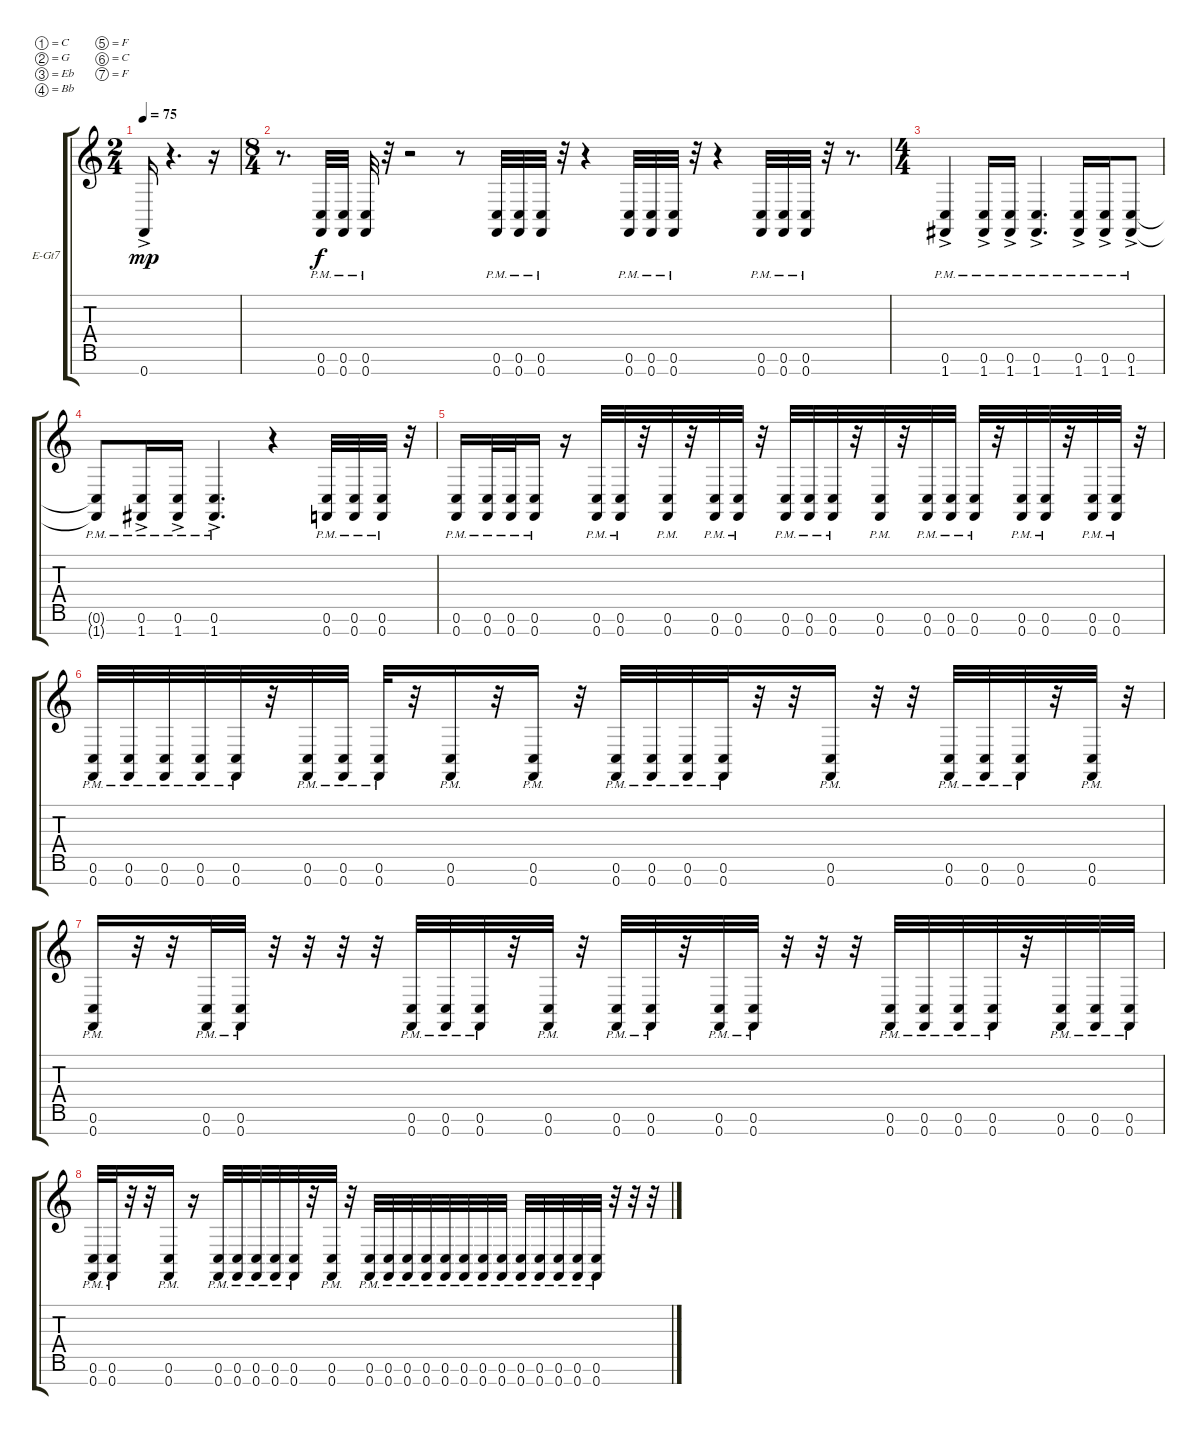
\bracketExtendMode groupsimilarinstruments
\firstSystemTrackNameOrientation horizontal
\otherSystemsTrackNameOrientation horizontal
\track ("Electric Guitar" "E-Gt7") {instrument distortionguitar}
\staff {score tabs}
\tuning (C4 G3 Eb3 Bb2 F2 C2 F1)
\ts (2 4)
\beaming (8 2 2 2 2)
\tempo 75
\clef g2
\ks c
0.7{ac}.16{dy mp} r.4{d} r.16 |
\ts (8 4)
\beaming (8 2 2 2 10)
r.8{d} (0.6{pm} 0.7{pm}).32{dy f} (0.6{pm} 0.7{pm}).32 (0.6{pm} 0.7{pm}).32 r.32 r.2 r.8 (0.6{pm} 0.7{pm}).32 (0.6{pm} 0.7{pm}).32 (0.6{pm} 0.7{pm}).32 r.32 r.4 (0.6{pm} 0.7{pm}).32 (0.6{pm} 0.7{pm}).32 (0.6{pm} 0.7{pm}).32 r.32 r.4 (0.6{pm} 0.7{pm}).32 (0.6{pm} 0.7{pm}).32 (0.6{pm} 0.7{pm}).32 r.32 r.8{d} |
\ts (4 4)
\beaming (8 2 2 2 2)
(0.6{pm} 1.7{ac pm}).4 (0.6{pm} 1.7{ac pm}).16 (0.6{pm} 1.7{ac pm}).16 (0.6{pm} 1.7{ac pm}).4{d} (0.6{pm} 1.7{ac pm}).16 (0.6{pm} 1.7{ac pm}).16 (0.6{pm} 1.7{ac pm}).8 |
(0.6{pm t} 1.7{pm t}).8 (0.6{pm} 1.7{ac pm}).16 (0.6{pm} 1.7{ac pm}).16 (0.6{pm} 1.7{ac pm}).4{d} r.4 (0.6{pm} 0.7{pm}).32 (0.6{pm} 0.7{pm}).32 (0.6{pm} 0.7{pm}).32 r.32 |
(0.6{pm} 0.7{pm}).16 (0.6{pm} 0.7{pm}).32 (0.6{pm} 0.7{pm}).32 (0.6{pm} 0.7{pm}).16 r.16 (0.6{pm} 0.7{pm}).32 (0.6{pm} 0.7{pm}).32 r.32 (0.6{pm} 0.7{pm}).32 r.32 (0.6{pm} 0.7{pm}).32 (0.6{pm} 0.7{pm}).32 r.32 (0.6{pm} 0.7{pm}).32 (0.6{pm} 0.7{pm}).32 (0.6{pm} 0.7{pm}).32 r.32 (0.6{pm} 0.7{pm}).32 r.32 (0.6{pm} 0.7{pm}).32 (0.6{pm} 0.7{pm}).32 (0.6{pm} 0.7{pm}).32 r.32 (0.6{pm} 0.7{pm}).32 (0.6{pm} 0.7{pm}).32 r.32 (0.6{pm} 0.7{pm}).32 (0.6{pm} 0.7{pm}).32 r.32 |
(0.6{pm} 0.7{pm}).32 (0.6{pm} 0.7{pm}).32 (0.6{pm} 0.7{pm}).32 (0.6{pm} 0.7{pm}).32 (0.6{pm} 0.7{pm}).32 r.32 (0.6{pm} 0.7{pm}).32 (0.6{pm} 0.7{pm}).32 (0.6{pm} 0.7{pm}).32 r.32 (0.6{pm} 0.7{pm}).16 r.32 (0.6{pm} 0.7{pm}).16 r.32 (0.6{pm} 0.7{pm}).32 (0.6{pm} 0.7{pm}).32 (0.6{pm} 0.7{pm}).32 (0.6{pm} 0.7{pm}).32 r.32 r.32 (0.6{pm} 0.7{pm}).16 r.32 r.32 (0.6{pm} 0.7{pm}).32 (0.6{pm} 0.7{pm}).32 (0.6{pm} 0.7{pm}).32 r.32 (0.6{pm} 0.7{pm}).32 r.32 |
(0.6{pm} 0.7{pm}).16 r.32 r.32 (0.6{pm} 0.7{pm}).32 (0.6{pm} 0.7{pm}).32 r.32 r.32 r.32 r.32 (0.6{pm} 0.7{pm}).32 (0.6{pm} 0.7{pm}).32 (0.6{pm} 0.7{pm}).32 r.32 (0.6{pm} 0.7{pm}).32 r.32 (0.6{pm} 0.7{pm}).32 (0.6{pm} 0.7{pm}).32 r.32 (0.6{pm} 0.7{pm}).32 (0.6{pm} 0.7{pm}).32 r.32 r.32 r.32 (0.6{pm} 0.7{pm}).32 (0.6{pm} 0.7{pm}).32 (0.6{pm} 0.7{pm}).32 (0.6{pm} 0.7{pm}).32 r.32 (0.6{pm} 0.7{pm}).32 (0.6{pm} 0.7{pm}).32 (0.6{pm} 0.7{pm}).32 |
(0.6{pm} 0.7{pm}).32 (0.6{pm} 0.7{pm}).32 r.32 r.32 (0.6{pm} 0.7{pm}).16 r.16 (0.6{pm} 0.7{pm}).32 (0.6{pm} 0.7{pm}).32 (0.6{pm} 0.7{pm}).32 (0.6{pm} 0.7{pm}).32 (0.6{pm} 0.7{pm}).32 r.32 (0.6{pm} 0.7{pm}).32 r.32 (0.6{pm} 0.7{pm}).32 (0.6{pm} 0.7{pm}).32 (0.6{pm} 0.7{pm}).32 (0.6{pm} 0.7{pm}).32 (0.6{pm} 0.7{pm}).32 (0.6{pm} 0.7{pm}).32 (0.6{pm} 0.7{pm}).32 (0.6{pm} 0.7{pm}).32 (0.6{pm} 0.7{pm}).32 (0.6{pm} 0.7{pm}).32 (0.6{pm} 0.7{pm}).32 (0.6{pm} 0.7{pm}).32 (0.6{pm} 0.7{pm}).32 r.32 r.32 r.32
